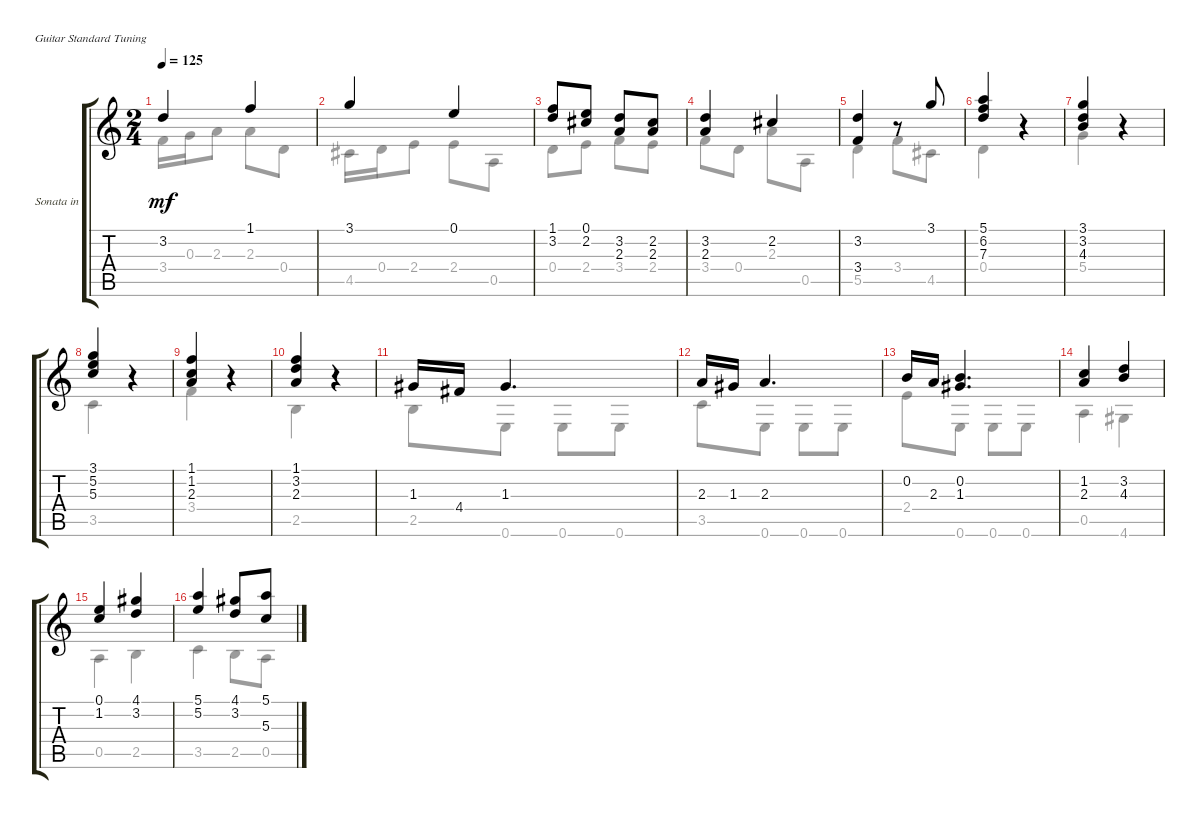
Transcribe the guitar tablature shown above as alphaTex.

\bracketExtendMode groupsimilarinstruments
\firstSystemTrackNameOrientation horizontal
\otherSystemsTrackNameOrientation horizontal
\track ("Sonata in Am . 4. Vivace" "Sonata in ") {instrument acousticguitarnylon}
\staff {score tabs}
\tuning (E4 B3 G3 D3 A2 E2)
\voice
\ts (2 4)
\tempo 125
\clef g2
\ks c
3.2.4{dy mf} 1.1.4 |
3.1.4 0.1.4 |
(1.1 3.2).8 (0.1 2.2).8 (3.2 2.3).8 (2.2 2.3).8 |
(3.2 2.3).4 2.2.4 |
(3.2 3.4).4 r.8 3.1.8 |
(5.1 6.2 7.3).4 r.4 |
(3.1 3.2 4.3).4 r.4 |
(3.1 5.2 5.3).4 r.4 |
(1.1 1.2 2.3).4 r.4 |
(1.1 3.2 2.3).4 r.4 |
1.3.16 4.4.16 1.3.4{d} |
2.3.16 1.3.16 2.3.4{d} |
0.2.16 2.3.16 (0.2 1.3).4{d} |
(1.2 2.3).4 (3.2 4.3).4 |
(0.1 1.2).4 (4.1 3.2).4 |
(5.1 5.2).4 (4.1 3.2).8 (5.1 5.3).8
\voice
\clef g2
\ottava regular
\simile none
\ks c
3.4.16{dy mf} 0.3.16 2.3.8 2.3.8 0.4.8 |
4.5.16 0.4.16 2.4.8 2.4.8 0.5.8 |
0.4.8 2.4.8 3.4.8 2.4.8 |
3.4.8 0.4.8 2.3.8 0.5.8 |
5.5.4 3.4.8 4.5.8 |
0.4.4 r.4 |
5.4.4 r.4 |
3.5.4 r.4 |
3.4.4 r.4 |
2.5.4 r.4 |
2.5.8 0.6.8 0.6.8 0.6.8 |
3.5.8 0.6.8 0.6.8 0.6.8 |
2.4.8 0.6.8 0.6.8 0.6.8 |
0.5.4 4.6.4 |
0.5.4 2.5.4 |
3.5.4 2.5.8 0.5.8
